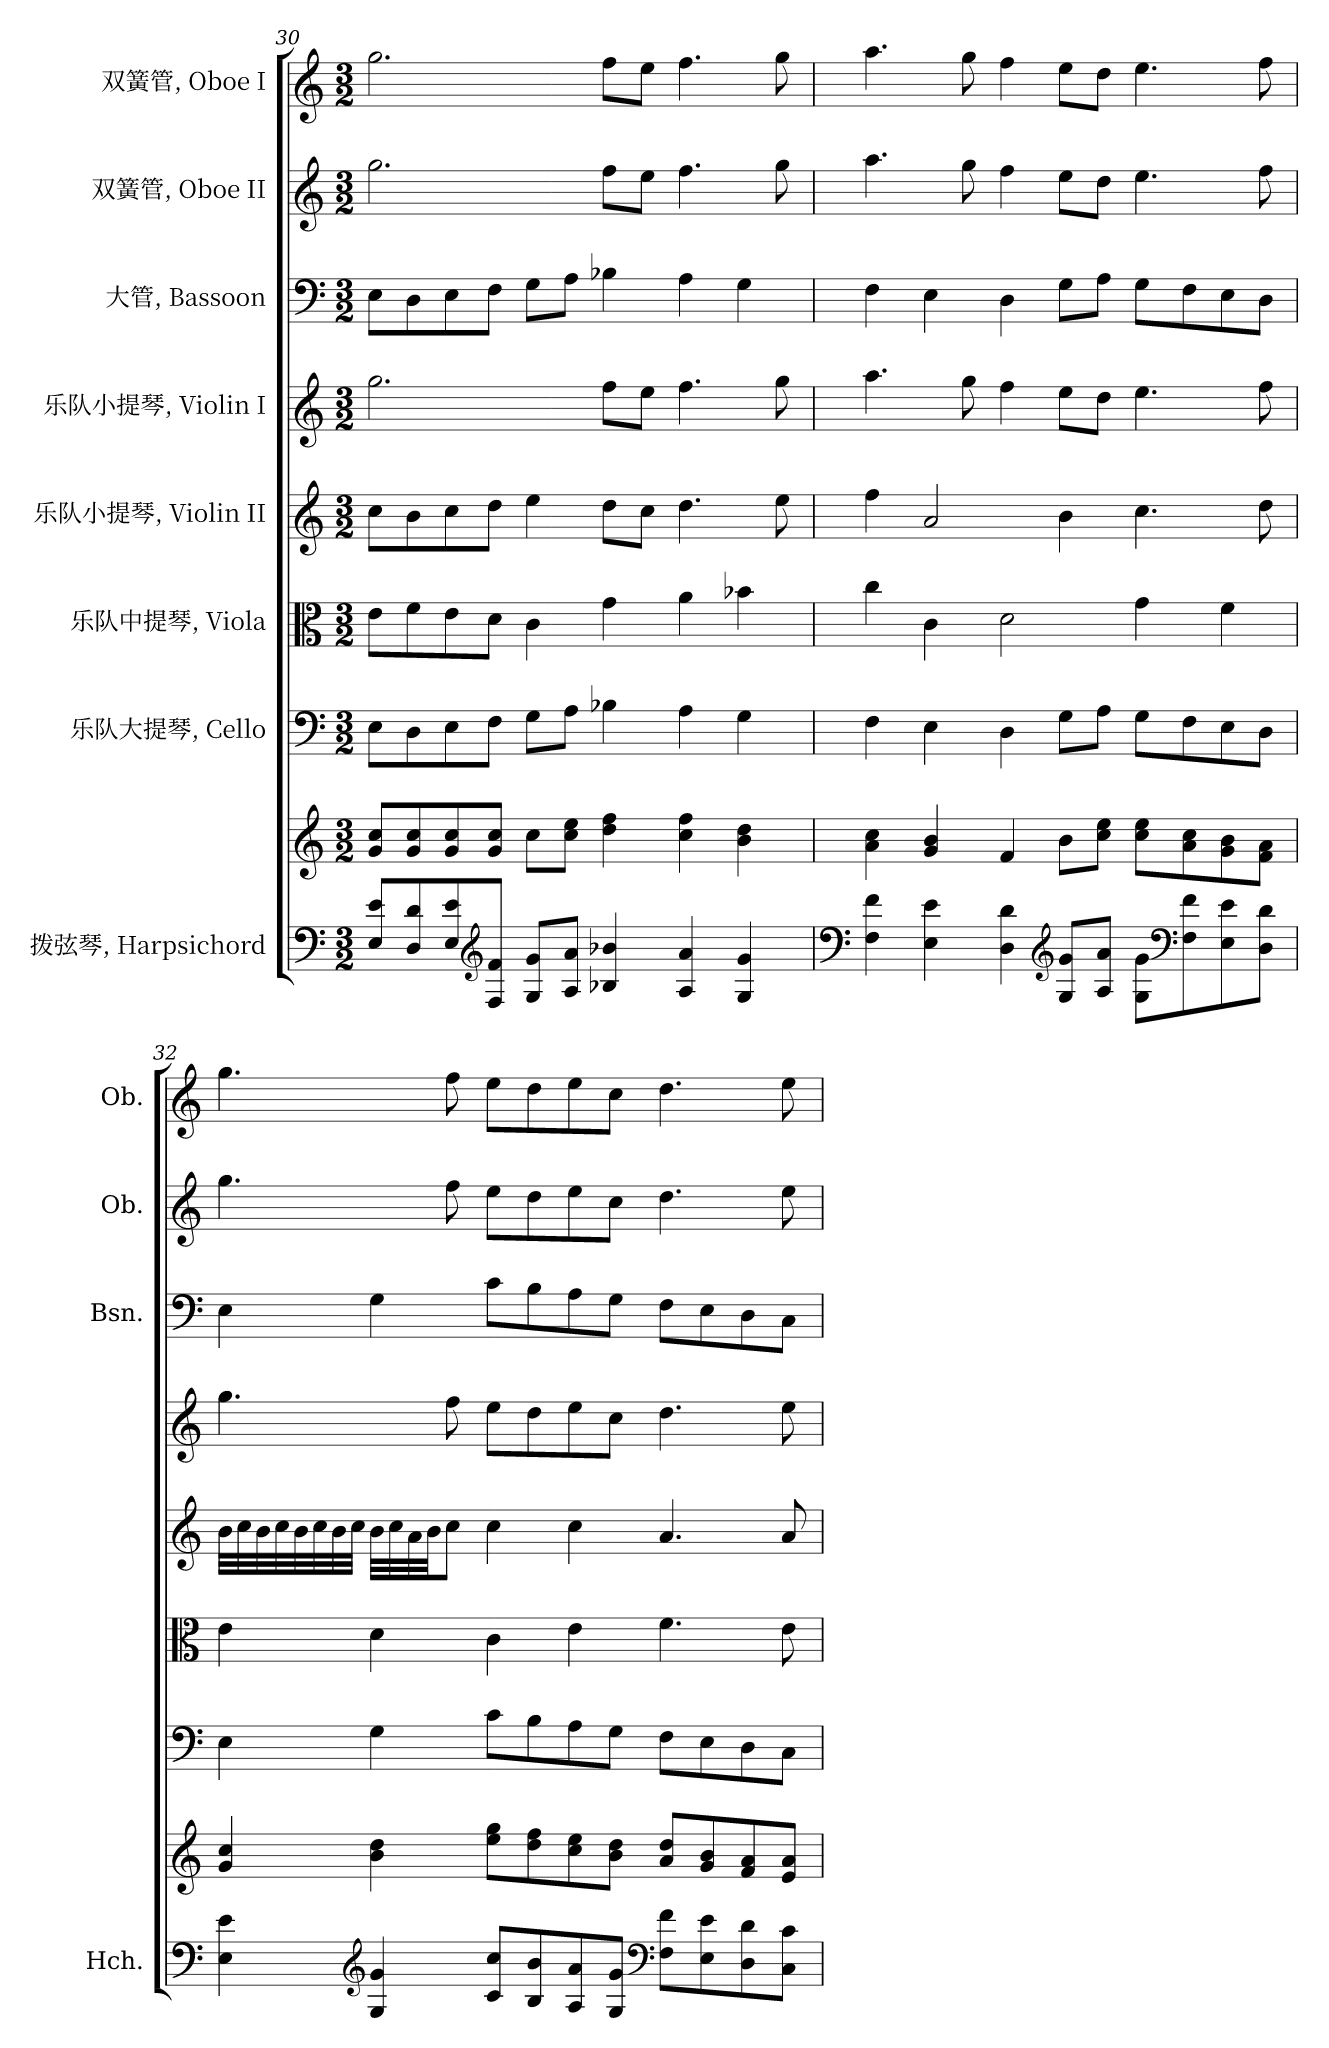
**kern	**kern	**kern	**kern	**kern	**kern	**kern	**kern	**kern
*part8	*part8	*part7	*part6	*part5	*part4	*part3	*part2	*part1
*staff9	*staff8	*staff7	*staff6	*staff5	*staff4	*staff3	*staff2	*staff1
*I"拨弦琴, Harpsichord	*	*I"乐队大提琴, Cello	*I"乐队中提琴, Viola	*I"乐队小提琴, Violin II	*I"乐队小提琴, Violin I	*I"大管, Bassoon	*I"双簧管, Oboe II	*I"双簧管, Oboe I
*I'Hch.	*	*	*	*	*	*I'Bsn.	*I'Ob.	*I'Ob.
*clefF4	*clefG2	*clefF4	*clefC3	*clefG2	*clefG2	*clefF4	*clefG2	*clefG2
*k[]	*k[]	*k[]	*k[]	*k[]	*k[]	*k[]	*k[]	*k[]
*M3/2	*M3/2	*M3/2	*M3/2	*M3/2	*M3/2	*M3/2	*M3/2	*M3/2
=30	=30	=30	=30	=30	=30	=30	=30	=30
8E/ 8e/L	8g/ 8cc/L	8E\L	8e\L	8cc\L	2.gg\	8E\L	2.gg\	2.gg\
8D/ 8d/	8g/ 8cc/	8D\	8f\	8b\	.	8D\	.	.
8E/ 8e/	8g/ 8cc/	8E\	8e\	8cc\	.	8E\	.	.
*clefG2	*	*	*	*	*	*	*	*
8F/ 8f/J	8g/ 8cc/J	8F\J	8d\J	8dd\J	.	8F\J	.	.
8G/ 8g/L	8cc\L	8G\L	4c\	4ee\	.	8G\L	.	.
8A/ 8a/J	8cc\ 8ee\J	8A\J	.	.	.	8A\J	.	.
4B-X/ 4b-X/	4dd\ 4ff\	4B-X\	4g\	8dd\L	8ff\L	4B-X\	8ff\L	8ff\L
.	.	.	.	8cc\J	8ee\J	.	8ee\J	8ee\J
4A/ 4a/	4cc\ 4ff\	4A\	4a\	4.dd\	4.ff\	4A\	4.ff\	4.ff\
4G/ 4g/	4b\ 4dd\	4G\	4b-X\	.	.	4G\	.	.
.	.	.	.	8ee\	8gg\	.	8gg\	8gg\
!!LO:PB:g=z
=31	=31	=31	=31	=31	=31	=31	=31	=31
*clefF4	*	*	*	*	*	*	*	*
4F\ 4f\	4a\ 4cc\	4F\	4cc\	4ff\	4.aa\	4F\	4.aa\	4.aa\
4E\ 4e\	4g/ 4b/	4E\	4c\	2a/	.	4E\	.	.
.	.	.	.	.	8gg\	.	8gg\	8gg\
4D\ 4d\	4f/	4D\	2d\	.	4ff\	4D\	4ff\	4ff\
*clefG2	*	*	*	*	*	*	*	*
8G/ 8g/L	8b\L	8G\L	.	4b\	8ee\L	8G\L	8ee\L	8ee\L
8A/ 8a/J	8cc\ 8ee\J	8A\J	.	.	8dd\J	8A\J	8dd\J	8dd\J
8G\ 8g\L	8cc\ 8ee\L	8G\L	4g\	4.cc\	4.ee\	8G\L	4.ee\	4.ee\
*clefF4	*	*	*	*	*	*	*	*
8F\ 8f\	8a\ 8cc\	8F\	.	.	.	8F\	.	.
8E\ 8e\	8g\ 8b\	8E\	4f\	.	.	8E\	.	.
8D\ 8d\J	8f\ 8a\J	8D\J	.	8dd\	8ff\	8D\J	8ff\	8ff\
=32	=32	=32	=32	=32	=32	=32	=32	=32
4E\ 4e\	4g/ 4cc/	4E\	4e\	32b\LLL	4.gg\	4E\	4.gg\	4.gg\
.	.	.	.	32cc\	.	.	.	.
.	.	.	.	32b\	.	.	.	.
.	.	.	.	32cc\	.	.	.	.
.	.	.	.	32b\	.	.	.	.
.	.	.	.	32cc\	.	.	.	.
.	.	.	.	32b\	.	.	.	.
.	.	.	.	32cc\JJJ	.	.	.	.
*clefG2	*	*	*	*	*	*	*	*
4G/ 4g/	4b\ 4dd\	4G\	4d\	32b\LLL	.	4G\	.	.
.	.	.	.	32cc\	.	.	.	.
.	.	.	.	32a\	.	.	.	.
.	.	.	.	32b\JJ	.	.	.	.
.	.	.	.	8cc\J	8ff\	.	8ff\	8ff\
8c/ 8cc/L	8ee\ 8gg\L	8c\L	4c\	4cc\	8ee\L	8c\L	8ee\L	8ee\L
8B/ 8b/	8dd\ 8ff\	8B\	.	.	8dd\	8B\	8dd\	8dd\
8A/ 8a/	8cc\ 8ee\	8A\	4e\	4cc\	8ee\	8A\	8ee\	8ee\
8G/ 8g/J	8b\ 8dd\J	8G\J	.	.	8cc\J	8G\J	8cc\J	8cc\J
*clefF4	*	*	*	*	*	*	*	*
8F\ 8f\L	8a/ 8dd/L	8F\L	4.f\	4.a/	4.dd\	8F\L	4.dd\	4.dd\
8E\ 8e\	8g/ 8b/	8E\	.	.	.	8E\	.	.
8D\ 8d\	8f/ 8a/	8D\	.	.	.	8D\	.	.
8C\ 8c\J	8e/ 8a/J	8C\J	8e\	8a/	8ee\	8C\J	8ee\	8ee\
=	=	=	=	=	=	=	=	=
*-	*-	*-	*-	*-	*-	*-	*-	*-
